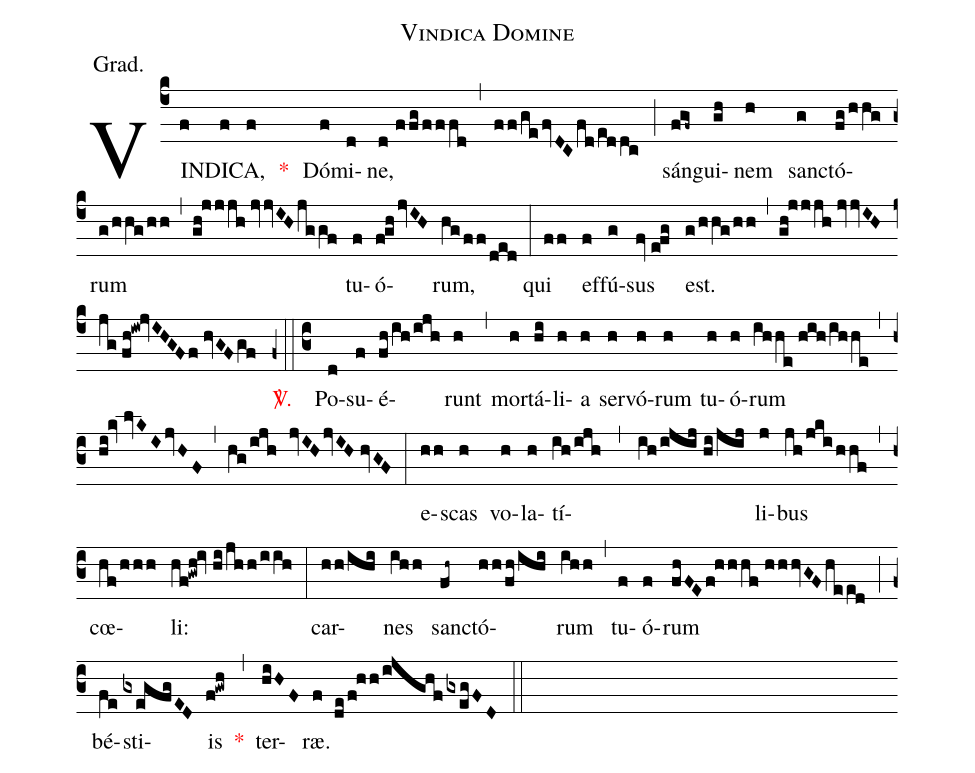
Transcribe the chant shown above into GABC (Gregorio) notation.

name:Vindica Domine;
annotation:Grad.;
mode:V.;
office-part:Gradual;
%%
(c4) VIN(f)DI(f)CA,(f) <v>\red{*}</v>() Dó(f)mi(d)ne,(d//ffg/fffd) (,) (ff/gefvDCfd/eddc) (;) sán(fgf~)gui(gh)nem(h) sanc(g)tó(fg/hhg)rum(g/hhg/hh) (,) (gh!jjjh//jvvIHjggf) tu(f)ó(f!gh/jvIH)rum,(hg/ff/ded) (:) qui(ff) ef(f)fú(g)sus(fv//e!fg) est.(g/hhg/hh) (,) (gh!jjjh//jvvIHjg//fh!iw!jvIHGFf//hvGFgf) <v>\red{\Vbar.}</v>(z0::c3) Po(d)su(f)é(fh/ih/ijh)runt(h) (,) mor(h)tá(hi)li(h)a(h) ser(h)vó(h)rum(h) tu(h)ó(h)rum(ihhe//hih/ihhe) (,) (hi!kv//lvKIjvHF) (,) (hg/ijh jvIHjvIH//hvGF) (:) e(hh)scas(h) vo(h)la(h)tí(ih/ijh,ih/ijij//hi/jij)li(j)bus(jh/jki/hhf) (,) cœ(hf/hhh)li:(hf!gwh!iv//hi/jhh/iih) (:) car(hh/ihi)nes(ihh) sanc(fh~)tó(hh/fh/ihi)rum(ihh) (,) tu(f)ó(f)rum(fhFEf!hhhf//hhhvGFheed) (;) bé(fe)sti(gxegfgED)is(f!gwh) <v>\red{*}</v>(,) ter(hiHF)ræ.(f de/f!hh/ijghf/gxegFD) (::)
